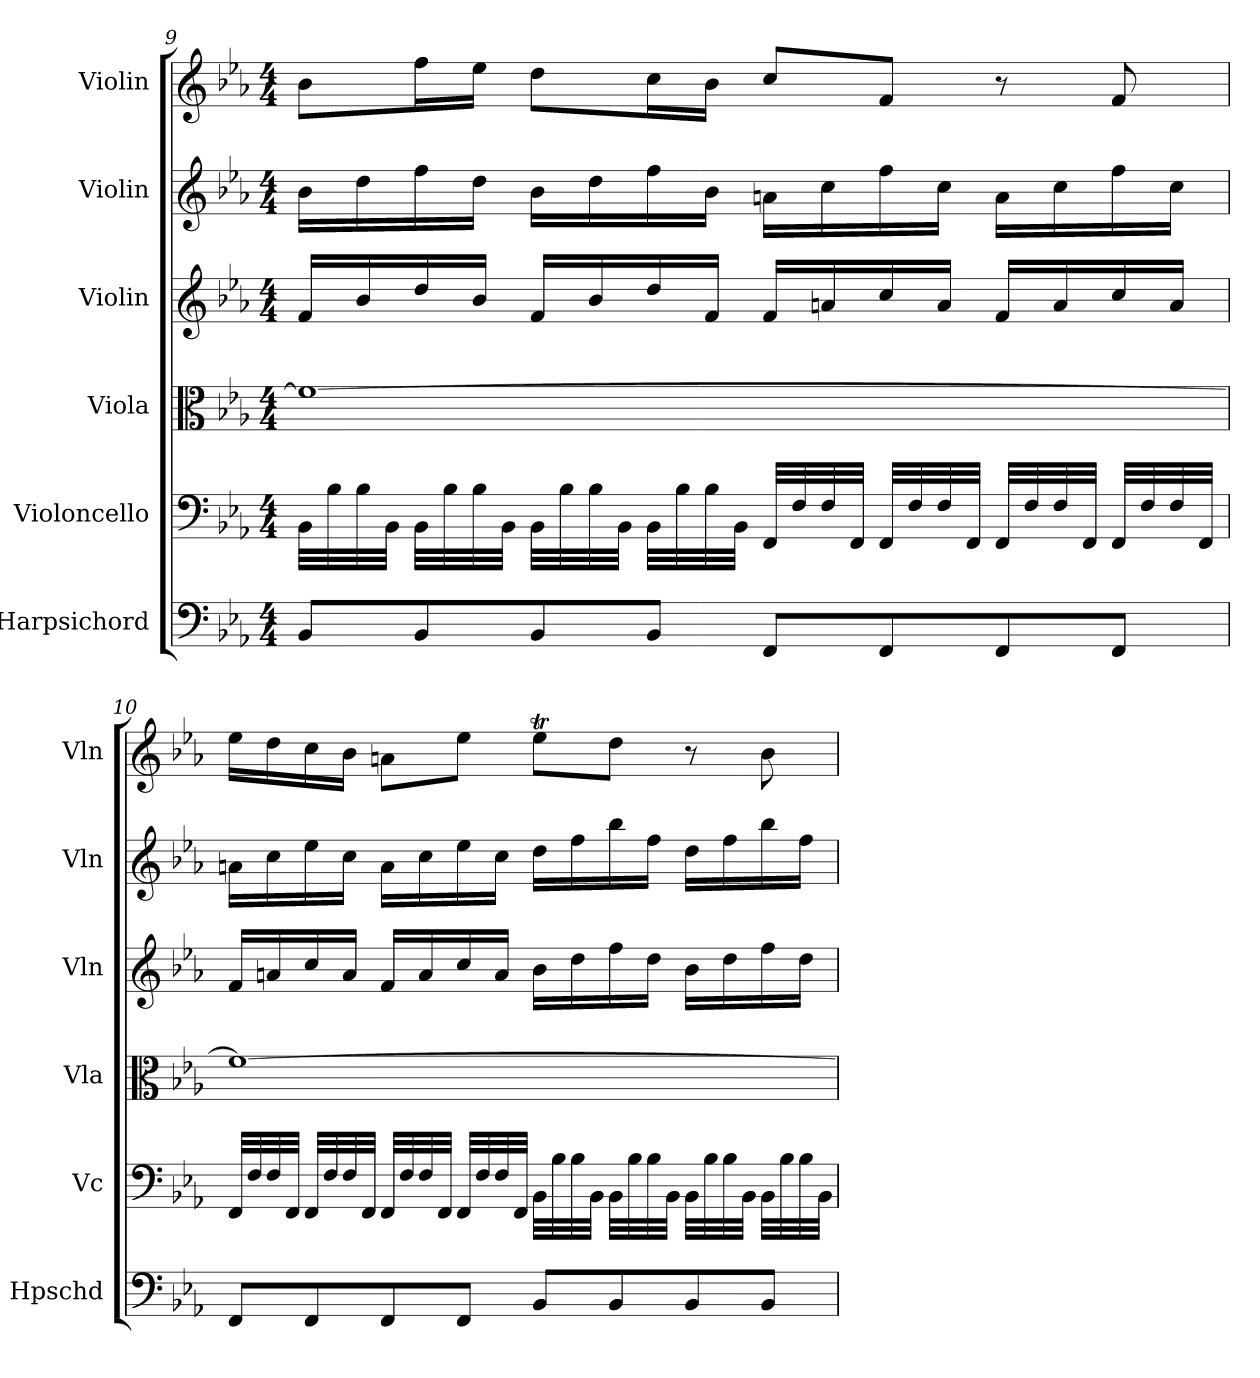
**kern	**kern	**kern	**kern	**kern	**kern
*part6	*part5	*part4	*part3	*part2	*part1
*staff6	*staff5	*staff4	*staff3	*staff2	*staff1
*I"Harpsichord	*I"Violoncello	*I"Viola	*I"Violin	*I"Violin	*I"Violin
*I'Hpschd	*I'Vc	*I'Vla	*I'Vln	*I'Vln	*I'Vln
*clefF4	*clefF4	*clefC3	*clefG2	*clefG2	*clefG2
*k[b-e-a-]	*k[b-e-a-]	*k[b-e-a-]	*k[b-e-a-]	*k[b-e-a-]	*k[b-e-a-]
*E-:	*E-:	*E-:	*E-:	*E-:	*E-:
*M4/4	*M4/4	*M4/4	*M4/4	*M4/4	*M4/4
=9	=9	=9	=9	=9	=9
8BB-/L	32BB-\LLL	1f\_	16f/LL	16b-\LL	8b-\L
.	32B-\	.	.	.	.
.	32B-\	.	16b-/	16dd\	.
.	32BB-\JJJ	.	.	.	.
8BB-/	32BB-\LLL	.	16dd/	16ff\	16ff\L
.	32B-\	.	.	.	.
.	32B-\	.	16b-/JJ	16dd\JJ	16ee-\JJ
.	32BB-\JJJ	.	.	.	.
8BB-/	32BB-\LLL	.	16f/LL	16b-\LL	8dd\L
.	32B-\	.	.	.	.
.	32B-\	.	16b-/	16dd\	.
.	32BB-\JJJ	.	.	.	.
8BB-/J	32BB-\LLL	.	16dd/	16ff\	16cc\L
.	32B-\	.	.	.	.
.	32B-\	.	16f/JJ	16b-\JJ	16b-\JJ
.	32BB-\JJJ	.	.	.	.
8FF/L	32FF/LLL	.	16f/LL	16an\LL	8cc/L
.	32F/	.	.	.	.
.	32F/	.	16an/	16cc\	.
.	32FF/JJJ	.	.	.	.
8FF/	32FF/LLL	.	16cc/	16ff\	8f/J
.	32F/	.	.	.	.
.	32F/	.	16a/JJ	16cc\JJ	.
.	32FF/JJJ	.	.	.	.
8FF/	32FF/LLL	.	16f/LL	16a\LL	8r
.	32F/	.	.	.	.
.	32F/	.	16a/	16cc\	.
.	32FF/JJJ	.	.	.	.
8FF/J	32FF/LLL	.	16cc/	16ff\	8f/
.	32F/	.	.	.	.
.	32F/	.	16a/JJ	16cc\JJ	.
.	32FF/JJJ	.	.	.	.
=10	=10	=10	=10	=10	=10
8FF/L	32FF/LLL	1f\_	16f/LL	16an\LL	16ee-\LL
.	32F/	.	.	.	.
.	32F/	.	16an/	16cc\	16dd\
.	32FF/JJJ	.	.	.	.
8FF/	32FF/LLL	.	16cc/	16ee-\	16cc\
.	32F/	.	.	.	.
.	32F/	.	16a/JJ	16cc\JJ	16b-\JJ
.	32FF/JJJ	.	.	.	.
8FF/	32FF/LLL	.	16f/LL	16a\LL	8an\L
.	32F/	.	.	.	.
.	32F/	.	16a/	16cc\	.
.	32FF/JJJ	.	.	.	.
8FF/J	32FF/LLL	.	16cc/	16ee-\	8ee-\J
.	32F/	.	.	.	.
.	32F/	.	16a/JJ	16cc\JJ	.
.	32FF/JJJ	.	.	.	.
8BB-/L	32BB-\LLL	.	16b-\LL	16dd\LL	8ee-T\L
.	32B-\	.	.	.	.
.	32B-\	.	16dd\	16ff\	.
.	32BB-\JJJ	.	.	.	.
8BB-/	32BB-\LLL	.	16ff\	16bb-\	8dd\J
.	32B-\	.	.	.	.
.	32B-\	.	16dd\JJ	16ff\JJ	.
.	32BB-\JJJ	.	.	.	.
8BB-/	32BB-\LLL	.	16b-\LL	16dd\LL	8r
.	32B-\	.	.	.	.
.	32B-\	.	16dd\	16ff\	.
.	32BB-\JJJ	.	.	.	.
8BB-/J	32BB-\LLL	.	16ff\	16bb-\	8b-\
.	32B-\	.	.	.	.
.	32B-\	.	16dd\JJ	16ff\JJ	.
.	32BB-\JJJ	.	.	.	.
=	=	=	=	=	=
*-	*-	*-	*-	*-	*-
